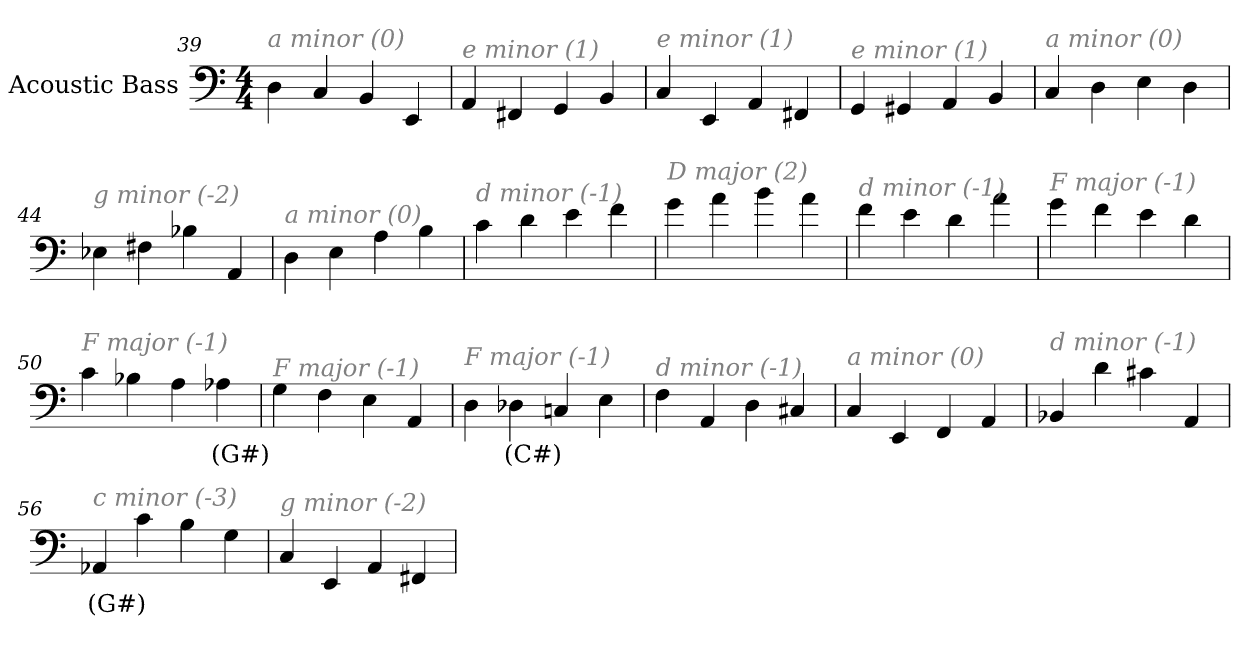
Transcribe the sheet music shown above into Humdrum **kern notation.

**kern	**text
*part1	*part1
*staff1	*staff1
*I"Acoustic Bass	*
*clefF4	*
*ITrd7c12	*
*k[]	*
*C:	*
*M4/4	*
=39	=39
!LO:TX:i:color=#808080:t=a minor (0)	!
4DD	.
4CC	.
4BBB	.
4EEE	.
=40	=40
!LO:TX:i:color=#808080:t=e minor (1)	!
4AAA	.
4FFF#X	.
4GGG	.
4BBB	.
=41	=41
!LO:TX:i:color=#808080:t=e minor (1)	!
4CC	.
4EEE	.
4AAA	.
4FFF#X	.
=42	=42
!LO:TX:i:color=#808080:t=e minor (1)	!
4GGG	.
4GGG#X	.
4AAA	.
4BBB	.
=43	=43
!LO:TX:i:color=#808080:t=a minor (0)	!
4CC	.
4DD	.
4EE	.
4DD	.
=44	=44
!LO:TX:i:color=#808080:t=g minor (-2)	!
4EE-X	.
4FF#X	.
4BB-X	.
4AAA	.
=45	=45
!LO:TX:i:color=#808080:t=a minor (0)	!
4DD	.
4EE	.
4AA	.
4BB	.
=46	=46
!LO:TX:i:color=#808080:t=d minor (-1)	!
4C	.
4D	.
4E	.
4F	.
=47	=47
!LO:TX:i:color=#808080:t=D major (2)	!
4G	.
4A	.
4B	.
4A	.
=48	=48
!LO:TX:i:color=#808080:t=d minor (-1)	!
4F	.
4E	.
4D	.
4A	.
=49	=49
!LO:TX:i:color=#808080:t=F major (-1)	!
4G	.
4F	.
4E	.
4D	.
=50	=50
!LO:TX:i:color=#808080:t=F major (-1)	!
4C	.
4BB-X	.
4AA	.
4AA-Xi	(G#)
=51	=51
!LO:TX:i:color=#808080:t=F major (-1)	!
4GG	.
4FF	.
4EE	.
4AAA	.
=52	=52
!LO:TX:i:color=#808080:t=F major (-1)	!
4DD	.
4DD-Xi	(C#)
4CCn	.
4EE	.
=53	=53
!LO:TX:i:color=#808080:t=d minor (-1)	!
4FF	.
4AAA	.
4DD	.
4CC#X	.
=54	=54
!LO:TX:i:color=#808080:t=a minor (0)	!
4CC	.
4EEE	.
4FFF	.
4AAA	.
=55	=55
!LO:TX:i:color=#808080:t=d minor (-1)	!
4BBB-X	.
4D	.
4C#X	.
4AAA	.
=56	=56
!LO:TX:i:color=#808080:t=c minor (-3)	!
4AAA-Xi	(G#)
4C	.
4BB	.
4GG	.
=57	=57
!LO:TX:i:color=#808080:t=g minor (-2)	!
4CC	.
4EEE	.
4AAA	.
4FFF#X	.
=	=
*-	*-
